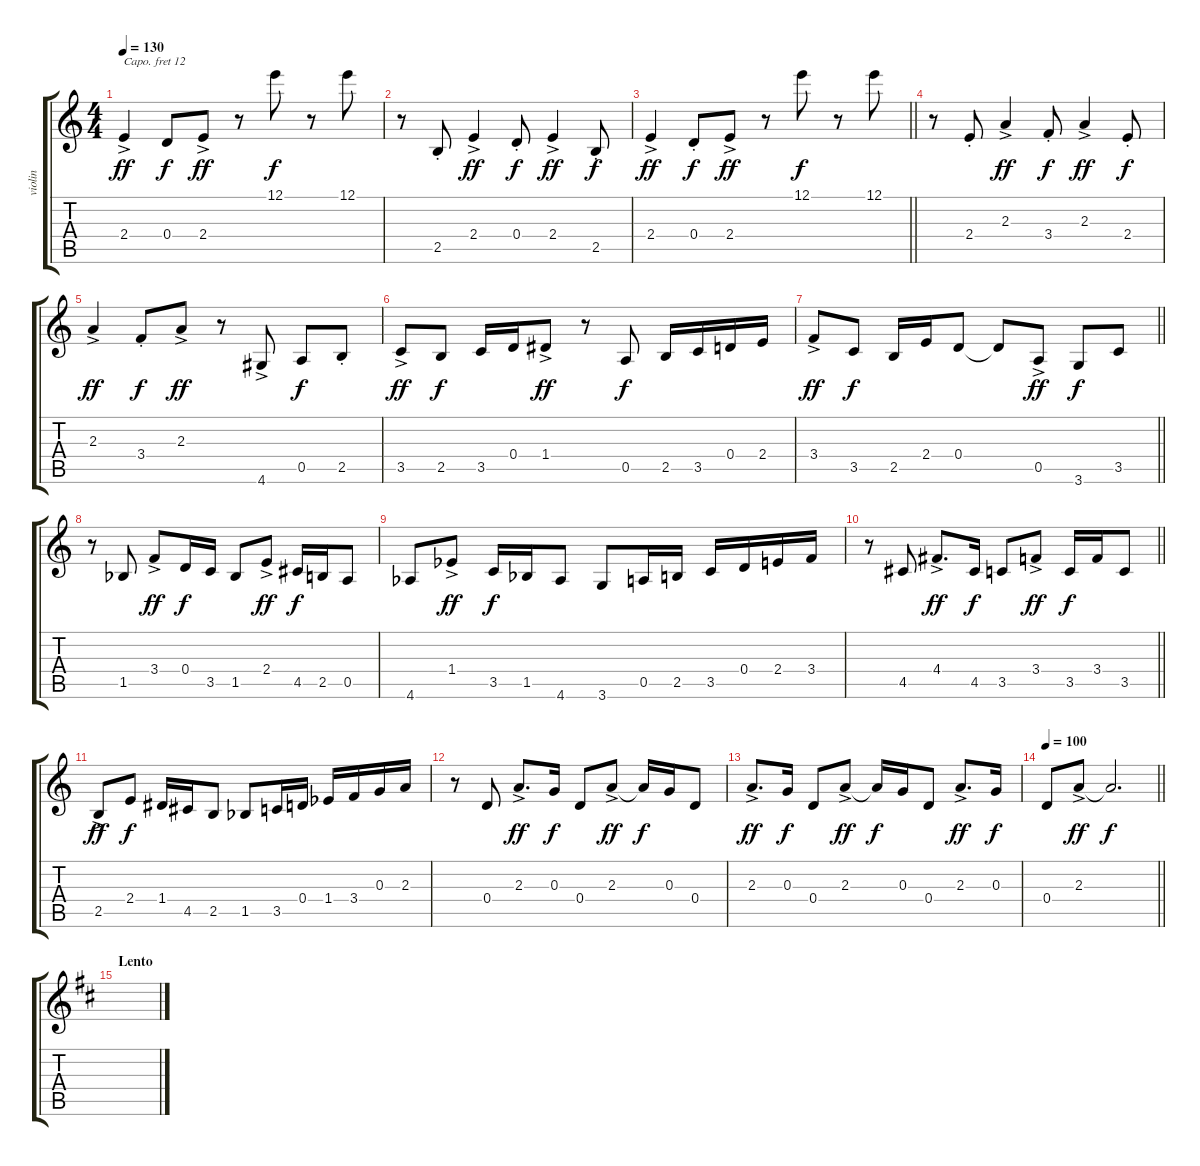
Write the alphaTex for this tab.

\track ("violin" "violin") {instrument violin}
\staff {score tabs}
\capo 12
\tuning (E4 B3 G3 D3 A2 E2) {hide}
\ts (4 4)
\tempo 130
\clef g2
\ks c
2.4{ac}.4{dy ff} 0.4.8{dy f} 2.4{ac}.8{dy ff} r.8 12.1.8{dy f} r.8 12.1.8 |
r.8 2.5{st}.8 2.4{ac}.4{dy ff} 0.4{st}.8{dy f} 2.4{ac}.4{dy ff} 2.5{st}.8{dy f} |
\barLineRight lightlight
2.4{ac}.4{dy ff} 0.4{st}.8{dy f} 2.4{ac}.8{dy ff} r.8 12.1.8{dy f} r.8 12.1.8 |
r.8 2.4{st}.8 2.3{ac}.4{dy ff} 3.4{st}.8{dy f} 2.3{ac}.4{dy ff} 2.4{st}.8{dy f} |
2.3{ac}.4{dy ff} 3.4{st}.8{dy f} 2.3{ac}.8{dy ff} r.8 4.6{ac}.8 0.5.8{dy f} 2.5{st}.8 |
3.5{ac}.8{dy ff} 2.5.8{dy f} 3.5.16 0.4.16 1.4{ac}.8{dy ff} r.8 0.5.8{dy f} 2.5.16 3.5.16 0.4.16 2.4.16 |
\barLineRight lightlight
3.4{ac}.8{dy ff} 3.5.8{dy f} 2.5.16 2.4.16 0.4.8 0.4{t}.8 0.5{ac}.8{dy ff} 3.6.8{dy f} 3.5.8 |
r.8 1.5{acc b}.8 3.4{ac}.8{dy ff} 0.4.16{dy f} 3.5.16 1.5{acc b}.8 2.4{ac}.8{dy ff} 4.5.16{dy f} 2.5.16 0.5.8 |
4.6{acc b}.8 1.4{ac acc b}.8{dy ff} 3.5.16{dy f} 1.5{acc b}.16 4.6{acc b}.8 3.6.8 0.5.16 2.5.16 3.5.16 0.4.16 2.4.16 3.4.16 |
\barLineRight lightlight
r.8 4.5.8 4.4{ac}.8{d dy ff} 4.5.16{dy f} 3.5.8 3.4{ac}.8{dy ff} 3.5.16{dy f} 3.4.16 3.5.8 |
2.5{ac}.8{dy ff} 2.4.8{dy f} 1.4.16 4.5.16 2.5.8 1.5{acc b}.8 3.5.16 0.4.16 1.4{acc b}.16 3.4.16 0.3.16 2.3.16 |
r.8 0.4.8 2.3{ac}.8{d dy ff} 0.3.16{dy f} 0.4.8 2.3{ac}.8{dy ff} 2.3{t}.16{dy f} 0.3.16 0.4.8 |
2.3{ac}.8{d dy ff} 0.3.16{dy f} 0.4.8 2.3{ac}.8{dy ff} 2.3{t}.16{dy f} 0.3.16 0.4.8 2.3{ac}.8{d dy ff} 0.3.16{dy f} |
\tempo 100
\barLineRight lightlight
0.4.8 2.3{ac}.8{dy ff} 2.3{t}.2{d dy f} |
\section ("" "Lento")
\ks d
